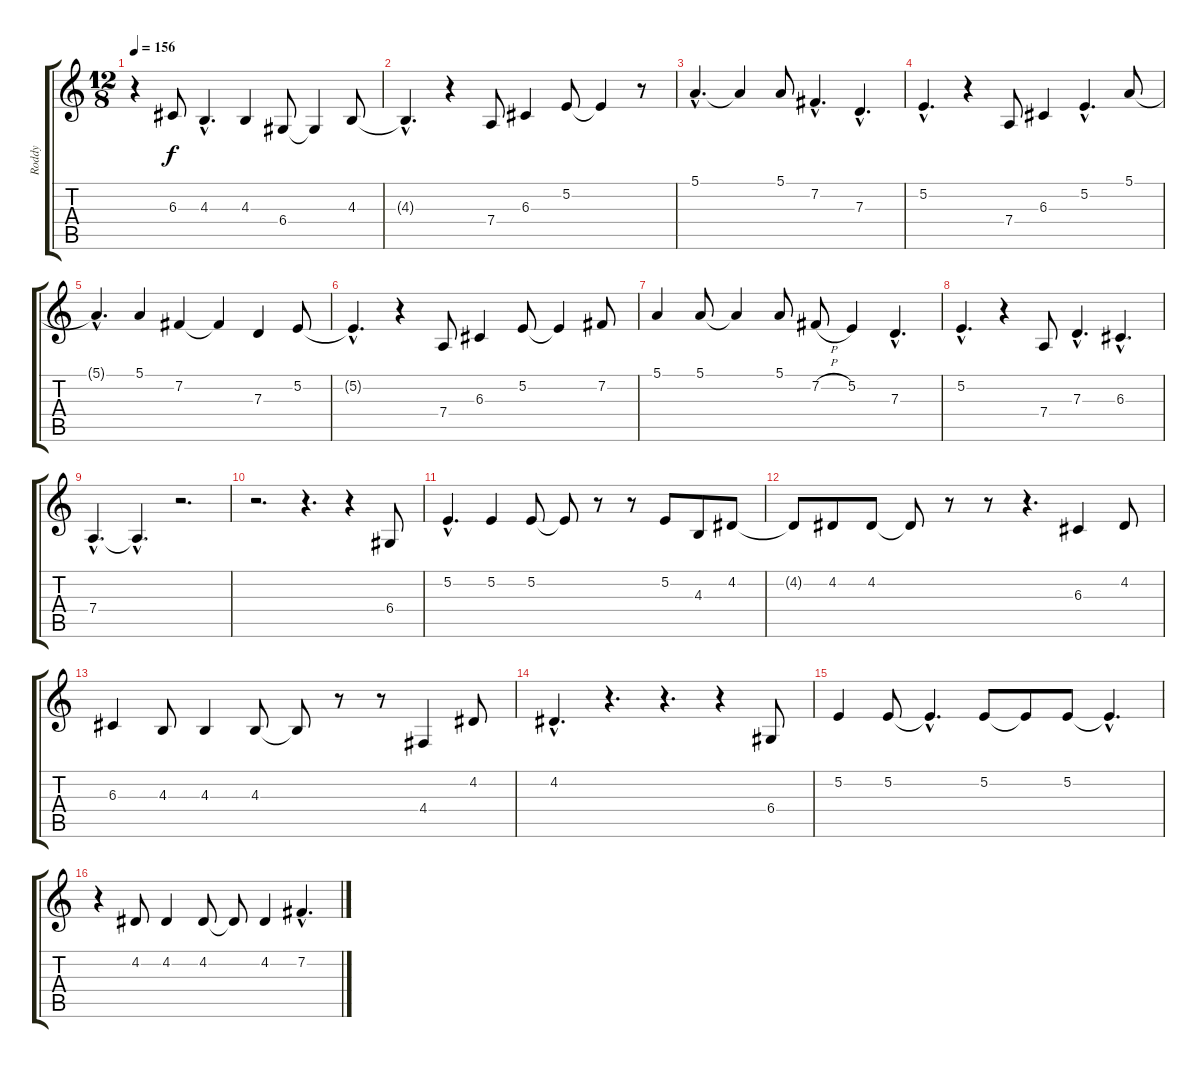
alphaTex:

\track ("Roddy" "Roddy") {instrument tenorsax}
\staff {score tabs}
\tuning (E4 B3 G3 D3 A2 E2) {hide}
\ts (12 8)
\tempo 156
\clef g2
\ks c
r.4{dy f} 6.3.8 4.3{hac}.4{d} 4.3.4 6.4.8 6.4{t}.4 4.3.8 |
4.3{hac t}.4{d} r.4 7.4.8 6.3.4 5.2.8 5.2{t}.4 r.8 |
5.1{hac}.4{d} 5.1{t}.4 5.1.8 7.2{hac}.4{d} 7.3{hac}.4{d} |
5.2{hac}.4{d} r.4 7.4.8 6.3.4 5.2{hac}.4{d} 5.1.8 |
5.1{hac t}.4{d} 5.1.4 7.2.4 7.2{t}.4 7.3.4 5.2.8 |
5.2{hac t}.4{d} r.4 7.4.8 6.3.4 5.2.8 5.2{t}.4 7.2.8 |
5.1.4 5.1.8 5.1{t}.4 5.1.8 7.2{h}.8 5.2.4 7.3{hac}.4{d} |
5.2{hac}.4{d} r.4 7.4.8 7.3{hac}.4{d} 6.3{hac}.4{d} |
7.4{hac}.4{d} 7.4{hac t}.4{d} r.2{d} |
r.2{d} r.4{d} r.4 6.4.8 |
5.2{hac}.4{d} 5.2.4 5.2.8 5.2{t}.8 r.8 r.8 5.2.8 4.3.8 4.2.8 |
4.2{t}.8 4.2.8 4.2.8 4.2{t}.8 r.8 r.8 r.4{d} 6.3.4 4.2.8 |
6.3.4 4.3.8 4.3.4 4.3.8 4.3{t}.8 r.8 r.8 4.4.4 4.2.8 |
4.2{hac}.4{d} r.4{d} r.4{d} r.4 6.4.8 |
5.2.4 5.2.8 5.2{hac t}.4{d} 5.2.8 5.2{t}.8 5.2.8 5.2{hac t}.4{d} |
r.4 4.2.8 4.2.4 4.2.8 4.2{t}.8 4.2.4 7.2{hac}.4{d}
